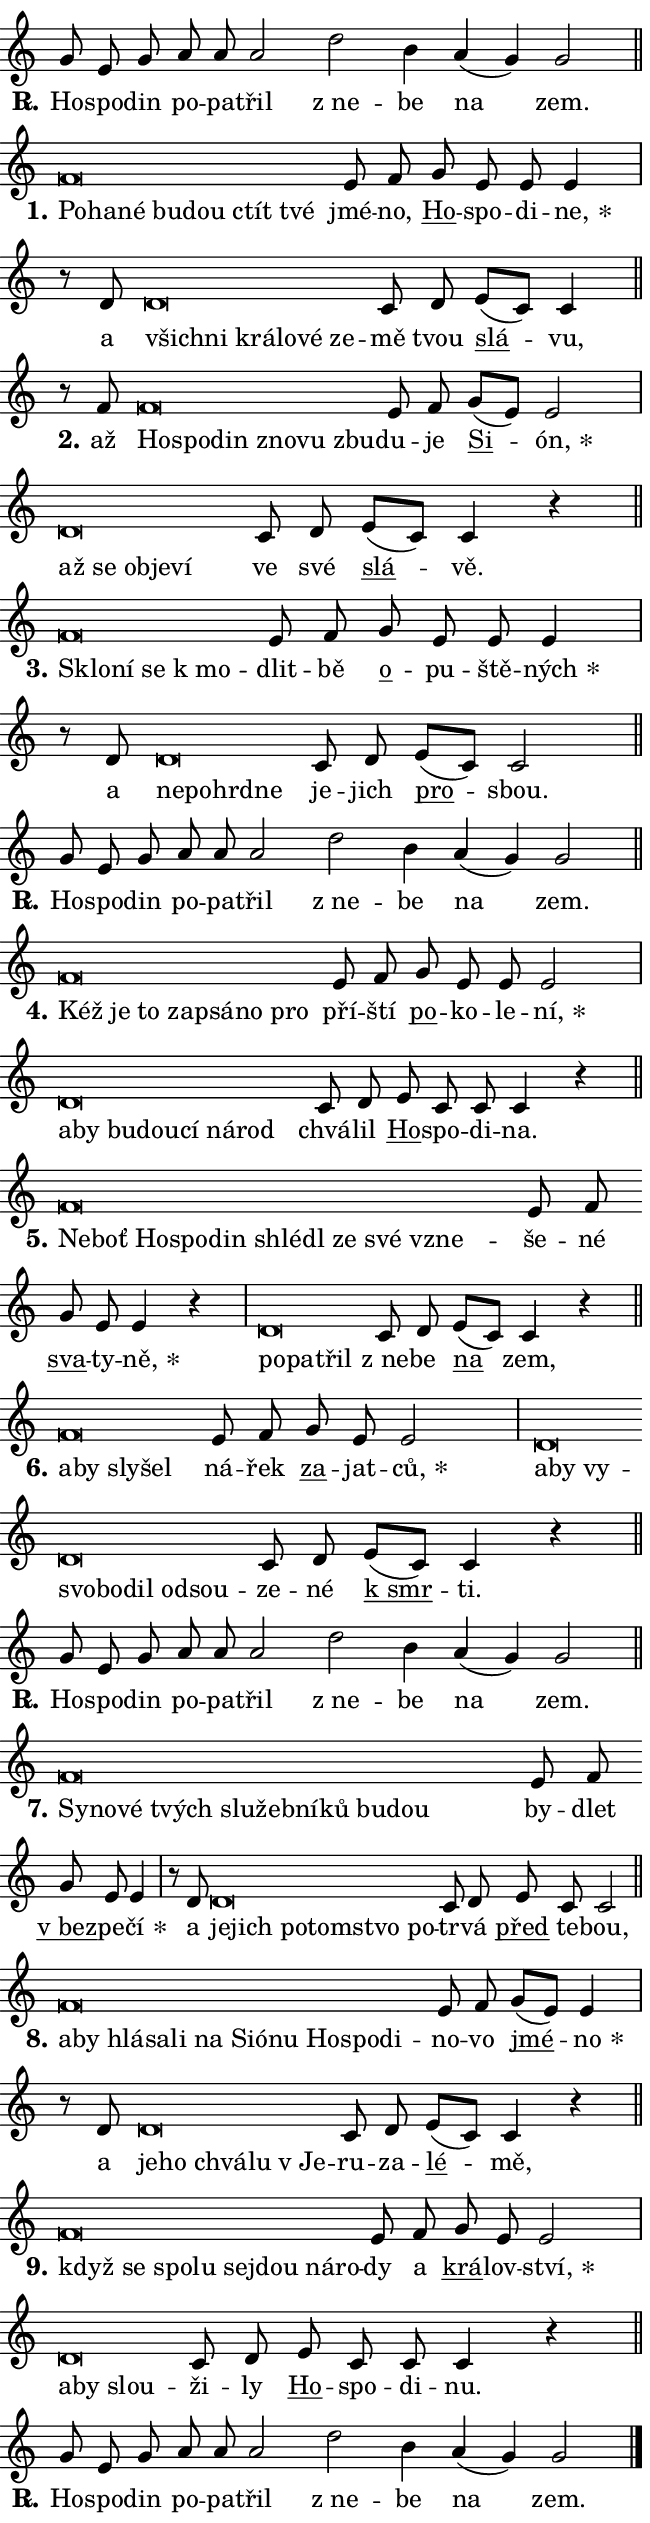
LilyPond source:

\version "2.24.0"
\header { tagline = "" }
\paper {
  indent = 0\cm
  top-margin = 0\cm
  right-margin = 0.13\cm % to fit lyric hyphens
  bottom-margin = 0\cm
  left-margin = 0\cm
  paper-width = 11\cm
  page-breaking = #ly:one-page-breaking
  system-system-spacing.basic-distance = #11
  score-system-spacing.basic-distance = #11
  ragged-last = ##f
}


%% Author: Thomas Morley
%% https://lists.gnu.org/archive/html/lilypond-user/2020-05/msg00002.html
#(define (line-position grob)
"Returns position of @var[grob} in current system:
   @code{'start}, if at first time-step
   @code{'end}, if at last time-step
   @code{'middle} otherwise
"
  (let* ((col (ly:item-get-column grob))
         (ln (ly:grob-object col 'left-neighbor))
         (rn (ly:grob-object col 'right-neighbor))
         (col-to-check-left (if (ly:grob? ln) ln col))
         (col-to-check-right (if (ly:grob? rn) rn col))
         (break-dir-left
           (and
             (ly:grob-property col-to-check-left 'non-musical #f)
             (ly:item-break-dir col-to-check-left)))
         (break-dir-right
           (and
             (ly:grob-property col-to-check-right 'non-musical #f)
             (ly:item-break-dir col-to-check-right))))
        (cond ((eqv? 1 break-dir-left) 'start)
              ((eqv? -1 break-dir-right) 'end)
              (else 'middle))))

#(define (tranparent-at-line-position vctor)
  (lambda (grob)
  "Relying on @code{line-position} select the relevant enry from @var{vctor}.
Used to determine transparency,"
    (case (line-position grob)
      ((end) (not (vector-ref vctor 0)))
      ((middle) (not (vector-ref vctor 1)))
      ((start) (not (vector-ref vctor 2))))))

noteHeadBreakVisibility =
#(define-music-function (break-visibility)(vector?)
"Makes @code{NoteHead}s transparent relying on @var{break-visibility}"
#{
  \override NoteHead.transparent =
    #(tranparent-at-line-position break-visibility)
#})

#(define delete-ledgers-for-transparent-note-heads
  (lambda (grob)
    "Reads whether a @code{NoteHead} is transparent.
If so this @code{NoteHead} is removed from @code{'note-heads} from
@var{grob}, which is supposed to be @code{LedgerLineSpanner}.
As a result ledgers are not printed for this @code{NoteHead}"
    (let* ((nhds-array (ly:grob-object grob 'note-heads))
           (nhds-list
             (if (ly:grob-array? nhds-array)
                 (ly:grob-array->list nhds-array)
                 '()))
           ;; Relies on the transparent-property being done before
           ;; Staff.LedgerLineSpanner.after-line-breaking is executed.
           ;; This is fragile ...
           (to-keep
             (remove
               (lambda (nhd)
                 (ly:grob-property nhd 'transparent #f))
               nhds-list)))
      ;; TODO find a better method to iterate over grob-arrays, similiar
      ;; to filter/remove etc for lists
      ;; For now rebuilt from scratch
      (set! (ly:grob-object grob 'note-heads)  '())
      (for-each
        (lambda (nhd)
          (ly:pointer-group-interface::add-grob grob 'note-heads nhd))
        to-keep))))

squashNotes = {
  \override NoteHead.X-extent = #'(-0.2 . 0.2)
  \override NoteHead.Y-extent = #'(-0.75 . 0)
  \override NoteHead.stencil =
    #(lambda (grob)
       (let ((pos (ly:grob-property grob 'staff-position)))
         (begin
           (if (< pos -7) (display "ERROR: Lower brevis then expected\n") (display ""))
           (if (<= pos -6) ly:text-interface::print ly:note-head::print))))
}
unSquashNotes = {
  \revert NoteHead.X-extent
  \revert NoteHead.Y-extent
  \revert NoteHead.stencil
}

hideNotes = \noteHeadBreakVisibility #begin-of-line-visible
unHideNotes = \noteHeadBreakVisibility #all-visible

% work-around for resetting accidentals
% https://lilypond.org/doc/v2.23/Documentation/notation/displaying-rhythms#unmetered-music
cadenzaMeasure = {
  \cadenzaOff
  \partial 1024 s1024
  \cadenzaOn
}

#(define-markup-command (accent layout props text) (markup?)
  "Underline accented syllable"
  (interpret-markup layout props
    #{\markup \override #'(offset . 4.3) \underline { #text }#}))

responsum = \markup \concat {
  "R" \hspace #-1.05 \path #0.1 #'((moveto 0 0.07) (lineto 0.9 0.8)) \hspace #0.05 "."
}

spaceSize = #0.6828661417322834 % exact space size for TeX Gyre Schola

\layout {
  \context {
    \Staff
    \remove "Time_signature_engraver"
    \override LedgerLineSpanner.after-line-breaking = #delete-ledgers-for-transparent-note-heads
  }
  \context {
    \Lyrics {
      \override LyricSpace.minimum-distance = \spaceSize
      \override LyricText.font-name = #"TeX Gyre Schola"
      \override LyricText.font-size = 1
      \override StanzaNumber.font-name = #"TeX Gyre Schola Bold"
      \override StanzaNumber.font-size = 1
    }
  }
  \context {
    \Score 
    \override NoteHead.text =
      #(lambda (grob) 
        (let ((pos (ly:grob-property grob 'staff-position)))
          #{\markup {
            \combine
              \halign #-0.55 \raise #(if (= pos -6) 0 0.5) \override #'(thickness . 2) \draw-line #'(3.2 . 0)
              \musicglyph "noteheads.sM1"
          }#}))
  }
}

% magnetic-lyrics.ily
%
%   written by
%     Jean Abou Samra <jean@abou-samra.fr>
%     Werner Lemberg <wl@gnu.org>
%
%   adapted by
%     Jiri Hon <jiri.hon@gmail.com>
%
% Version 2022-Apr-15

% https://www.mail-archive.com/lilypond-user@gnu.org/msg149350.html

#(define (Left_hyphen_pointer_engraver context)
   "Collect syllable-hyphen-syllable occurrences in lyrics and store
them in properties.  This engraver only looks to the left.  For
example, if the lyrics input is @code{foo -- bar}, it does the
following.

@itemize @bullet
@item
Set the @code{text} property of the @code{LyricHyphen} grob between
@q{foo} and @q{bar} to @code{foo}.

@item
Set the @code{left-hyphen} property of the @code{LyricText} grob with
text @q{foo} to the @code{LyricHyphen} grob between @q{foo} and
@q{bar}.
@end itemize

Use this auxiliary engraver in combination with the
@code{lyric-@/text::@/apply-@/magnetic-@/offset!} hook."
   (let ((hyphen #f)
         (text #f))
     (make-engraver
      (acknowledgers
       ((lyric-syllable-interface engraver grob source-engraver)
        (set! text grob)))
      (end-acknowledgers
       ((lyric-hyphen-interface engraver grob source-engraver)
        ;(when (not (grob::has-interface grob 'lyric-space-interface))
          (set! hyphen grob)));)
      ((stop-translation-timestep engraver)
       (when (and text hyphen)
         (ly:grob-set-object! text 'left-hyphen hyphen))
       (set! text #f)
       (set! hyphen #f)))))

#(define (lyric-text::apply-magnetic-offset! grob)
   "If the space between two syllables is less than the value in
property @code{LyricText@/.details@/.squash-threshold}, move the right
syllable to the left so that it gets concatenated with the left
syllable.

Use this function as a hook for
@code{LyricText@/.after-@/line-@/breaking} if the
@code{Left_@/hyphen_@/pointer_@/engraver} is active."
   (let ((hyphen (ly:grob-object grob 'left-hyphen #f)))
     (when hyphen
       (let ((left-text (ly:spanner-bound hyphen LEFT)))
         (when (grob::has-interface left-text 'lyric-syllable-interface)
           (let* ((common (ly:grob-common-refpoint grob left-text X))
                  (this-x-ext (ly:grob-extent grob common X))
                  (left-x-ext
                   (begin
                     ;; Trigger magnetism for left-text.
                     (ly:grob-property left-text 'after-line-breaking)
                     (ly:grob-extent left-text common X)))
                  ;; `delta` is the gap width between two syllables.
                  (delta (- (interval-start this-x-ext)
                            (interval-end left-x-ext)))
                  (details (ly:grob-property grob 'details))
                  (threshold (assoc-get 'squash-threshold details 0.2)))
             (when (< delta threshold)
               (let* (;; We have to manipulate the input text so that
                      ;; ligatures crossing syllable boundaries are not
                      ;; disabled.  For languages based on the Latin
                      ;; script this is essentially a beautification.
                      ;; However, for non-Western scripts it can be a
                      ;; necessity.
                      (lt (ly:grob-property left-text 'text))
                      (rt (ly:grob-property grob 'text))
                      (is-space (grob::has-interface hyphen 'lyric-space-interface))
                      (space (if is-space " " ""))
                      (extra-delta (if is-space spaceSize 0))
                      ;; Append new syllable.
                      (ltrt-space (if (and (string? lt) (string? rt))
                                (string-append lt space rt)
                                (make-concat-markup (list lt space rt))))
                      ;; Right-align `ltrt` to the right side.
                      (ltrt-space-markup (grob-interpret-markup
                               grob
                               (make-translate-markup
                                (cons (interval-length this-x-ext) 0)
                                (make-right-align-markup ltrt-space)))))
                 (begin
                   ;; Don't print `left-text`.
                   (ly:grob-set-property! left-text 'stencil #f)
                   ;; Set text and stencil (which holds all collected
                   ;; syllables so far) and shift it to the left.
                   (ly:grob-set-property! grob 'text ltrt-space)
                   (ly:grob-set-property! grob 'stencil ltrt-space-markup)
                   (ly:grob-translate-axis! grob (- (- delta extra-delta)) X))))))))))


#(define (lyric-hyphen::displace-bounds-first grob)
   ;; Make very sure this callback isn't triggered too early.
   (let ((left (ly:spanner-bound grob LEFT))
         (right (ly:spanner-bound grob RIGHT)))
     (ly:grob-property left 'after-line-breaking)
     (ly:grob-property right 'after-line-breaking)
     (ly:lyric-hyphen::print grob)))

squashThreshold = #0.4

\layout {
  \context {
    \Lyrics
    \consists #Left_hyphen_pointer_engraver
    \override LyricText.after-line-breaking =
      #lyric-text::apply-magnetic-offset!
    \override LyricHyphen.stencil = #lyric-hyphen::displace-bounds-first
    \override LyricText.details.squash-threshold = \squashThreshold
    \override LyricHyphen.minimum-distance = 0
    \override LyricHyphen.minimum-length = \squashThreshold
  }
}

squashText = \override LyricText.details.squash-threshold = 9999
unSquashText = \override LyricText.details.squash-threshold = \squashThreshold

leftText = \override LyricText.self-alignment-X = #LEFT
unLeftText = \revert LyricText.self-alignment-X

starOffset = #(lambda (grob) 
                (let ((x_offset (ly:self-alignment-interface::aligned-on-x-parent grob)))
                  (if (= x_offset 0) 0 (+ x_offset 1.2))))

star = #(define-music-function (syllable)(string?)
"Append star separator at the end of a syllable"
#{
  \once \override LyricText.X-offset = #starOffset
  \lyricmode { \markup {
    #syllable
    \override #'((font-name . "TeX Gyre Schola Bold")) \hspace #0.2 \lower #0.65 \larger "*"
  } }
#})

starAccent = #(define-music-function (syllable)(string?)
"Append star separator at the end of a syllable and make accent"
#{
  \once \override LyricText.X-offset = #starOffset
  \lyricmode { \markup {
    \accent #syllable
    \override #'((font-name . "TeX Gyre Schola Bold")) \hspace #0.2 \lower #0.65 \larger "*"
  } }
#})

breath = #(define-music-function (syllable)(string?)
"Append breathing indicator at the end of a syllable"
#{
  \lyricmode { \markup { #syllable "+" } }
#})

optionalBreath = #(define-music-function (syllable)(string?)
"Append optional breathing indicator at the end of a syllable"
#{
  \lyricmode { \markup { #syllable "(+)" } }
#})


\score {
    <<
        \new Voice = "melody" { \cadenzaOn \key c \major \relative { g'8 e g a a a2 \bar "" d b4 \bar "" a( g) g2 \cadenzaMeasure \bar "||" \break } }
        \new Lyrics \lyricsto "melody" { \lyricmode { \set stanza = \responsum
Ho -- spo -- din po -- pa -- třil "z ne" -- be na zem. } }
    >>
    \layout {}
}

\score {
    <<
        \new Voice = "melody" { \cadenzaOn \key c \major \relative { \squashNotes f'\breve*1/16 \hideNotes \breve*1/16 \bar "" \breve*1/16 \bar "" \breve*1/16 \bar "" \breve*1/16 \bar "" \breve*1/16 \breve*1/16 \bar "" \unHideNotes \unSquashNotes e8 f \bar "" g e e e4 \cadenzaMeasure \bar "|" r8 d8 \squashNotes d\breve*1/16 \hideNotes \breve*1/16 \bar "" \breve*1/16 \bar "" \breve*1/16 \bar "" \breve*1/16 \breve*1/16 \bar "" \unHideNotes \unSquashNotes c8 d \bar "" e[( c)] c4 \cadenzaMeasure \bar "||" \break } }
        \new Lyrics \lyricsto "melody" { \lyricmode { \set stanza = "1."
\leftText Po -- \squashText ha -- né bu -- dou ctít tvé \unLeftText \unSquashText jmé -- no, \markup \accent Ho -- spo -- di -- \star ne, a \leftText všich -- \squashText ni krá -- lo -- vé ze -- \unLeftText \unSquashText mě tvou \markup \accent slá -- vu, } }
    >>
    \layout {}
}

\score {
    <<
        \new Voice = "melody" { \cadenzaOn \key c \major \relative { r8 f'8 \squashNotes f\breve*1/16 \hideNotes \breve*1/16 \bar "" \breve*1/16 \bar "" \breve*1/16 \bar "" \breve*1/16 \breve*1/16 \bar "" \unHideNotes \unSquashNotes e8 f \bar "" g[( e)] e2 \cadenzaMeasure \bar "|" \squashNotes d\breve*1/16 \hideNotes \breve*1/16 \bar "" \breve*1/16 \bar "" \breve*1/16 \breve*1/16 \bar "" \unHideNotes \unSquashNotes c8 d \bar "" e[( c)] c4 r \cadenzaMeasure \bar "||" \break } }
        \new Lyrics \lyricsto "melody" { \lyricmode { \set stanza = "2."
až \leftText Ho -- \squashText spo -- din zno -- vu zbu -- \unLeftText \unSquashText du -- je \markup \accent Si -- \star ón, \leftText až \squashText se ob -- je -- ví \unLeftText \unSquashText ve své \markup \accent slá -- vě. } }
    >>
    \layout {}
}

\score {
    <<
        \new Voice = "melody" { \cadenzaOn \key c \major \relative { \squashNotes f'\breve*1/16 \hideNotes \breve*1/16 \bar "" \breve*1/16 \breve*1/16 \bar "" \unHideNotes \unSquashNotes e8 f \bar "" g e e e4 \cadenzaMeasure \bar "|" r8 d8 \squashNotes d\breve*1/16 \hideNotes \breve*1/16 \bar "" \breve*1/16 \breve*1/16 \bar "" \unHideNotes \unSquashNotes c8 d \bar "" e[( c)] c2 \cadenzaMeasure \bar "||" \break } }
        \new Lyrics \lyricsto "melody" { \lyricmode { \set stanza = "3."
\leftText Sklo -- \squashText ní se "k mo" -- \unLeftText \unSquashText dlit -- bě \markup \accent o -- pu -- ště -- \star ných a \leftText ne -- \squashText po -- hrd -- ne \unLeftText \unSquashText je -- jich \markup \accent pro -- sbou. } }
    >>
    \layout {}
}

\score {
    <<
        \new Voice = "melody" { \cadenzaOn \key c \major \relative { g'8 e g a a a2 \bar "" d b4 \bar "" a( g) g2 \cadenzaMeasure \bar "||" \break } }
        \new Lyrics \lyricsto "melody" { \lyricmode { \set stanza = \responsum
Ho -- spo -- din po -- pa -- třil "z ne" -- be na zem. } }
    >>
    \layout {}
}

\score {
    <<
        \new Voice = "melody" { \cadenzaOn \key c \major \relative { \squashNotes f'\breve*1/16 \hideNotes \breve*1/16 \bar "" \breve*1/16 \bar "" \breve*1/16 \bar "" \breve*1/16 \bar "" \breve*1/16 \breve*1/16 \bar "" \unHideNotes \unSquashNotes e8 f \bar "" g e e e2 \cadenzaMeasure \bar "|" \squashNotes d\breve*1/16 \hideNotes \breve*1/16 \bar "" \breve*1/16 \bar "" \breve*1/16 \bar "" \breve*1/16 \bar "" \breve*1/16 \breve*1/16 \bar "" \unHideNotes \unSquashNotes c8 d \bar "" e c c c4 r \cadenzaMeasure \bar "||" \break } }
        \new Lyrics \lyricsto "melody" { \lyricmode { \set stanza = "4."
\leftText Kéž \squashText je to za -- psá -- no pro \unLeftText \unSquashText pří -- ští \markup \accent po -- ko -- le -- \star ní, \leftText a -- \squashText by bu -- dou -- cí ná -- rod \unLeftText \unSquashText chvá -- lil \markup \accent Ho -- spo -- di -- na. } }
    >>
    \layout {}
}

\score {
    <<
        \new Voice = "melody" { \cadenzaOn \key c \major \relative { \squashNotes f'\breve*1/16 \hideNotes \breve*1/16 \bar "" \breve*1/16 \bar "" \breve*1/16 \bar "" \breve*1/16 \bar "" \breve*1/16 \bar "" \breve*1/16 \bar "" \breve*1/16 \bar "" \breve*1/16 \breve*1/16 \bar "" \unHideNotes \unSquashNotes e8 f \bar "" g e e4 r \cadenzaMeasure \bar "|" \squashNotes d\breve*1/16 \hideNotes \breve*1/16 \breve*1/16 \bar "" \unHideNotes \unSquashNotes c8 d \bar "" e[( c)] c4 r \cadenzaMeasure \bar "||" \break } }
        \new Lyrics \lyricsto "melody" { \lyricmode { \set stanza = "5."
\leftText Ne -- \squashText boť Ho -- spo -- din shlé -- dl ze své vzne -- \unLeftText \unSquashText še -- né \markup \accent sva -- ty -- \star ně, \leftText po -- \squashText pa -- třil \unLeftText \unSquashText "z ne" -- be \markup \accent na zem, } }
    >>
    \layout {}
}

\score {
    <<
        \new Voice = "melody" { \cadenzaOn \key c \major \relative { \squashNotes f'\breve*1/16 \hideNotes \breve*1/16 \bar "" \breve*1/16 \breve*1/16 \bar "" \unHideNotes \unSquashNotes e8 f \bar "" g e e2 \cadenzaMeasure \bar "|" \squashNotes d\breve*1/16 \hideNotes \breve*1/16 \bar "" \breve*1/16 \bar "" \breve*1/16 \bar "" \breve*1/16 \bar "" \breve*1/16 \bar "" \breve*1/16 \breve*1/16 \bar "" \unHideNotes \unSquashNotes c8 d \bar "" e[( c)] c4 r \cadenzaMeasure \bar "||" \break } }
        \new Lyrics \lyricsto "melody" { \lyricmode { \set stanza = "6."
\leftText a -- \squashText by sly -- šel \unLeftText \unSquashText ná -- řek \markup \accent za -- jat -- \star ců, \leftText a -- \squashText by vy -- svo -- bo -- dil od -- sou -- \unLeftText \unSquashText ze -- né \markup \accent "k smr" -- ti. } }
    >>
    \layout {}
}

\score {
    <<
        \new Voice = "melody" { \cadenzaOn \key c \major \relative { g'8 e g a a a2 \bar "" d b4 \bar "" a( g) g2 \cadenzaMeasure \bar "||" \break } }
        \new Lyrics \lyricsto "melody" { \lyricmode { \set stanza = \responsum
Ho -- spo -- din po -- pa -- třil "z ne" -- be na zem. } }
    >>
    \layout {}
}

\score {
    <<
        \new Voice = "melody" { \cadenzaOn \key c \major \relative { \squashNotes f'\breve*1/16 \hideNotes \breve*1/16 \bar "" \breve*1/16 \bar "" \breve*1/16 \bar "" \breve*1/16 \bar "" \breve*1/16 \bar "" \breve*1/16 \bar "" \breve*1/16 \bar "" \breve*1/16 \breve*1/16 \bar "" \unHideNotes \unSquashNotes e8 f \bar "" g e e4 \cadenzaMeasure \bar "|" r8 d8 \squashNotes d\breve*1/16 \hideNotes \breve*1/16 \bar "" \breve*1/16 \bar "" \breve*1/16 \bar "" \breve*1/16 \breve*1/16 \bar "" \unHideNotes \unSquashNotes c8 d \bar "" e c c2 \cadenzaMeasure \bar "||" \break } }
        \new Lyrics \lyricsto "melody" { \lyricmode { \set stanza = "7."
\leftText Sy -- \squashText no -- vé tvých slu -- žeb -- ní -- ků bu -- dou \unLeftText \unSquashText by -- dlet \markup \accent "v bez" -- pe -- \star čí a \leftText je -- \squashText jich po -- tom -- stvo po -- \unLeftText \unSquashText tr -- vá \markup \accent před te -- bou, } }
    >>
    \layout {}
}

\score {
    <<
        \new Voice = "melody" { \cadenzaOn \key c \major \relative { \squashNotes f'\breve*1/16 \hideNotes \breve*1/16 \bar "" \breve*1/16 \bar "" \breve*1/16 \bar "" \breve*1/16 \bar "" \breve*1/16 \bar "" \breve*1/16 \bar "" \breve*1/16 \bar "" \breve*1/16 \bar "" \breve*1/16 \bar "" \breve*1/16 \breve*1/16 \bar "" \unHideNotes \unSquashNotes e8 f \bar "" g[( e)] e4 \cadenzaMeasure \bar "|" r8 d8 \squashNotes d\breve*1/16 \hideNotes \breve*1/16 \bar "" \breve*1/16 \bar "" \breve*1/16 \breve*1/16 \bar "" \unHideNotes \unSquashNotes c8 d \bar "" e[( c)] c4 r \cadenzaMeasure \bar "||" \break } }
        \new Lyrics \lyricsto "melody" { \lyricmode { \set stanza = "8."
\leftText a -- \squashText by hlá -- sa -- li na Si -- ó -- nu Ho -- spo -- di -- \unLeftText \unSquashText no -- vo \markup \accent jmé -- \star no a \leftText je -- \squashText ho chvá -- lu "v Je" -- \unLeftText \unSquashText ru -- za -- \markup \accent lé -- mě, } }
    >>
    \layout {}
}

\score {
    <<
        \new Voice = "melody" { \cadenzaOn \key c \major \relative { \squashNotes f'\breve*1/16 \hideNotes \breve*1/16 \bar "" \breve*1/16 \bar "" \breve*1/16 \bar "" \breve*1/16 \bar "" \breve*1/16 \bar "" \breve*1/16 \breve*1/16 \bar "" \unHideNotes \unSquashNotes e8 f \bar "" g e e2 \cadenzaMeasure \bar "|" \squashNotes d\breve*1/16 \hideNotes \breve*1/16 \breve*1/16 \bar "" \unHideNotes \unSquashNotes c8 d \bar "" e c c c4 r \cadenzaMeasure \bar "||" \break } }
        \new Lyrics \lyricsto "melody" { \lyricmode { \set stanza = "9."
\leftText když \squashText se spo -- lu sej -- dou ná -- ro -- \unLeftText \unSquashText dy a \markup \accent krá -- lov -- \star ství, \leftText a -- \squashText by slou -- \unLeftText \unSquashText ži -- ly \markup \accent Ho -- spo -- di -- nu. } }
    >>
    \layout {}
}

\score {
    <<
        \new Voice = "melody" { \cadenzaOn \key c \major \relative { g'8 e g a a a2 \bar "" d b4 \bar "" a( g) g2 \cadenzaMeasure \bar "||" \break } \bar "|." }
        \new Lyrics \lyricsto "melody" { \lyricmode { \set stanza = \responsum
Ho -- spo -- din po -- pa -- třil "z ne" -- be na zem. } }
    >>
    \layout {}
}
